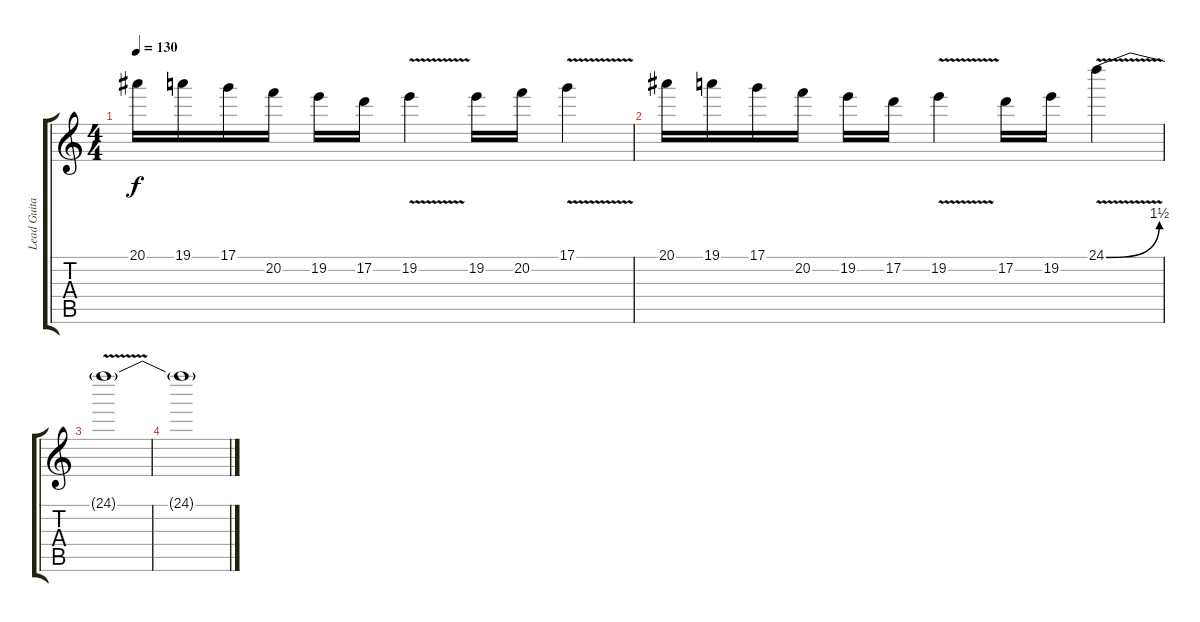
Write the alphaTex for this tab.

\track ("Lead Guitar" "Lead Guita") {instrument distortionguitar}
\staff {score tabs}
\tuning (D4 A3 F3 C3 G2 D2) {hide}
\ts (4 4)
\tempo 130
\clef g2
\ks c
20.1.16{dy f} 19.1.16 17.1.16 20.2.16 19.2.16 17.2.16 19.2{v}.4 19.2.16 20.2.16 17.1{v}.4 |
20.1.16 19.1.16 17.1.16 20.2.16 19.2.16 17.2.16 19.2{v}.4 17.2.16 19.2.16 24.1{be (bend 0 0 60 6) v}.4 |
24.1{t}.1 |
24.1{t}.1
